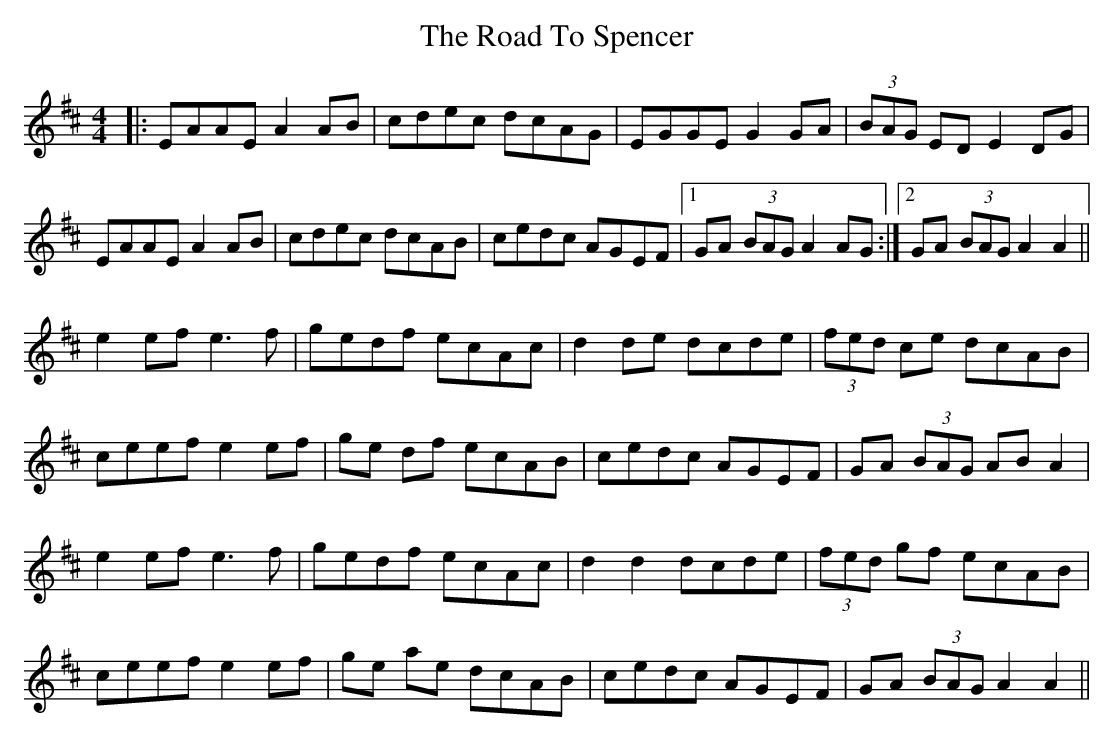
X:1
T: The Road To Spencer
M: 4/4
L: 1/8
K: Amix
|:EAAE A2AB|cdec dcAG|EGGE G2GA|(3BAG ED E2DG|
EAAE A2AB|cdec dcAB|cedc AGEF|1 GA (3BAG A2AG:|2 GA (3BAG A2A2||
e2ef e3f|gedf ecAc|d2de dcde|(3fed ce dcAB|
ceef e2ef|ge df ecAB|cedc AGEF|GA (3BAG ABA2|
e2ef e3f|gedf ecAc|d2d2 dcde|(3fed gf ecAB|
ceef e2ef|ge ae dcAB|cedc AGEF|GA (3BAG A2A2||
